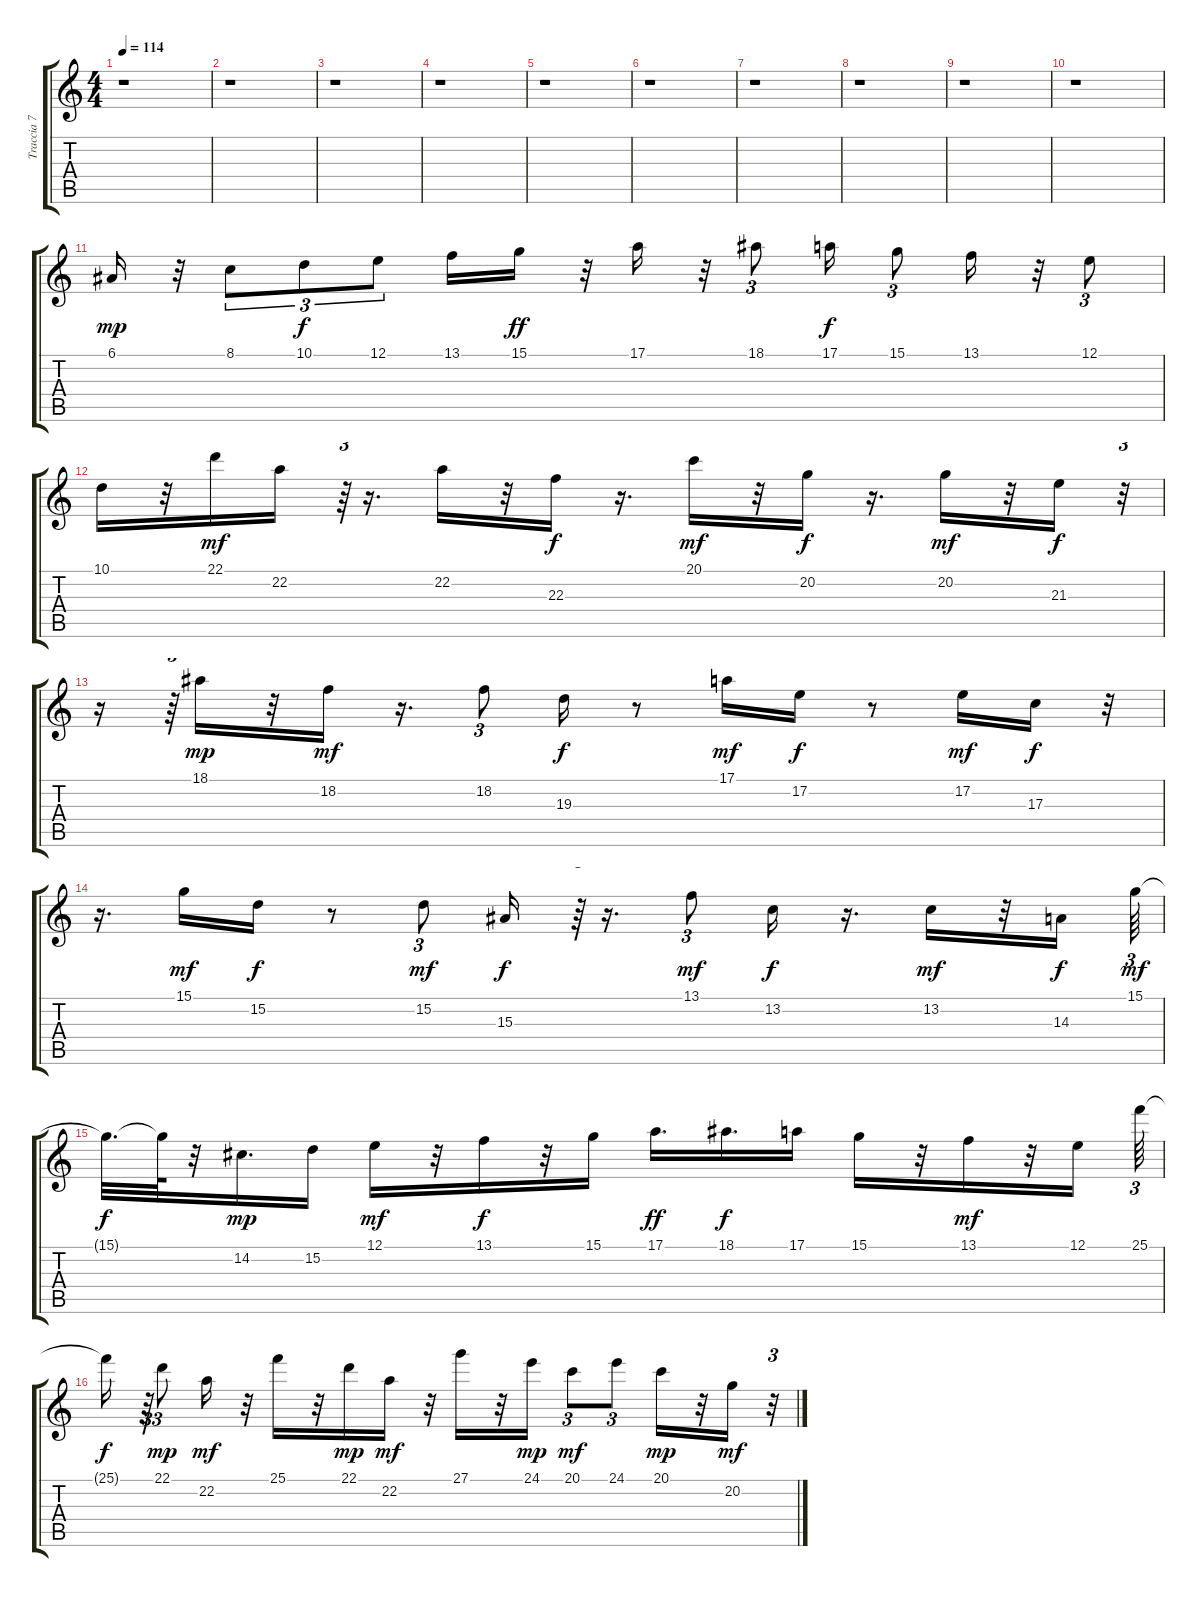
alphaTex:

\track ("Traccia 7" "Traccia 7") {instrument panflute}
\staff {score tabs}
\tuning (E4 B3 G3 D3 A2 E2) {hide}
\ts (4 4)
\tempo 114
\clef g2
\ks c
r.1{dy mp} |
r.1 |
r.1 |
r.1 |
r.1 |
r.1 |
r.1 |
r.1 |
r.1 |
r.1 |
6.1.16 r.32 8.1.8{tu (3 2)} 10.1.8{tu (3 2) dy f} 12.1.8{tu (3 2)} 13.1.16 15.1.16{dy ff} r.32 17.1.16 r.32 18.1.8{tu (3 2)} 17.1.16{dy f} 15.1.8{tu (3 2)} 13.1.16 r.32 12.1.8{tu (3 2)} |
10.1.16 r.32 22.1.16{dy mf} 22.2.16 r.64{tu (3 2)} r.16{d} 22.2.16 r.32 22.3.16{dy f} r.16{d} 20.1.16{dy mf} r.32 20.2.16{dy f} r.16{d} 20.2.16{dy mf} r.32 21.3.16{dy f} r.32{tu (3 2)} |
r.16 r.64{tu (3 2)} 18.1.16{dy mp} r.32 18.2.16{dy mf} r.16{d} 18.2.8{tu (3 2)} 19.3.16{dy f} r.8 17.1.16{dy mf} 17.2.16{dy f} r.8 17.2.16{dy mf} 17.3.16{dy f} r.32 |
r.16{d} 15.1.16{dy mf} 15.2.16{dy f} r.8 15.2.8{tu (3 2) dy mf} 15.3.16{dy f} r.64{tu (3 2)} r.16{d} 13.1.8{tu (3 2) dy mf} 13.2.16{dy f} r.16{d} 13.2.16{dy mf} r.32 14.3.16{dy f} 15.1.64{tu (3 2) dy mf} |
15.1{t}.32{d dy f} 15.1{t}.64 r.32 14.2.16{d dy mp} 15.2.16 12.1.16{dy mf} r.32 13.1.16{dy f} r.32 15.1.16 17.1.16{d dy ff} 18.1.16{d dy f} 17.1.16 15.1.16 r.32 13.1.16{dy mf} r.32 12.1.16 25.1.64{tu (3 2)} |
25.1{t}.16{dy f} r.64{tu (3 2)} 22.1.8{tu (3 2) dy mp} 22.2.16{dy mf} r.32 25.1.16 r.32 22.1.16{dy mp} 22.2.16{dy mf} r.32 27.1.16 r.32 24.1.16{dy mp} 20.1.8{tu (3 2) dy mf} 24.1.8{tu (3 2)} 20.1.16{dy mp} r.32 20.2.16{dy mf} r.32{tu (3 2)}
